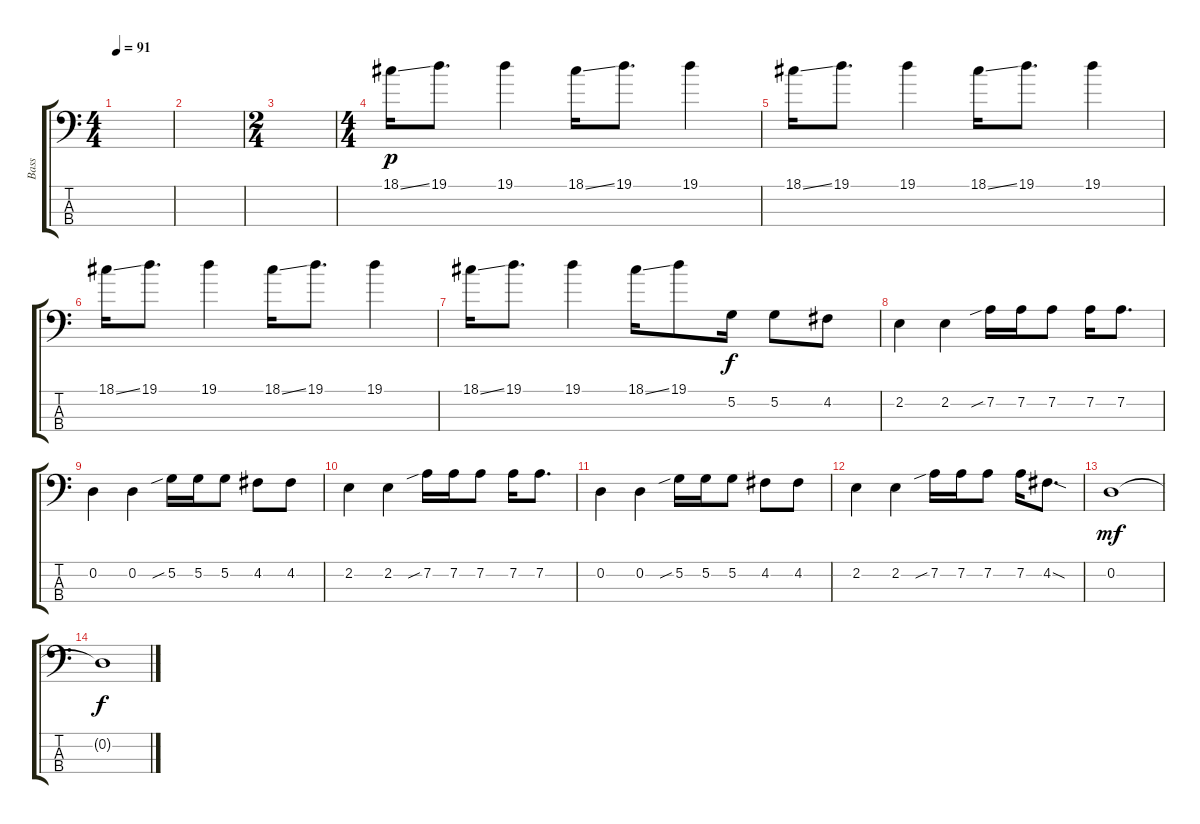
\track ("Bass" "Bass") {instrument electricbasspick}
\staff {score tabs}
\tuning (G2 D2 A1 D1) {hide}
\ts (4 4)
\tempo 91
\clef f4
\ks c
|
|
\ts (2 4)
|
\ts (4 4)
18.1{ss}.16{dy p} 19.1.8{d} 19.1.4 18.1{ss}.16 19.1.8{d} 19.1.4 |
18.1{ss}.16 19.1.8{d} 19.1.4 18.1{ss}.16 19.1.8{d} 19.1.4 |
18.1{ss}.16 19.1.8{d} 19.1.4 18.1{ss}.16 19.1.8{d} 19.1.4 |
18.1{ss}.16 19.1.8{d} 19.1.4 18.1{ss}.16 19.1.8 5.2.16{dy f} 5.2.8 4.2.8 |
2.2.4 2.2.4 7.2{sib}.16 7.2.16 7.2.8 7.2.16 7.2.8{d} |
0.2.4 0.2.4 5.2{sib}.16 5.2.16 5.2.8 4.2.8 4.2.8 |
2.2.4 2.2.4 7.2{sib}.16 7.2.16 7.2.8 7.2.16 7.2.8{d} |
0.2.4 0.2.4 5.2{sib}.16 5.2.16 5.2.8 4.2.8 4.2.8 |
2.2.4 2.2.4 7.2{sib}.16 7.2.16 7.2.8 7.2.16 4.2{sod}.8{d} |
0.2.1{dy mf} |
0.2{t}.1{dy f}
